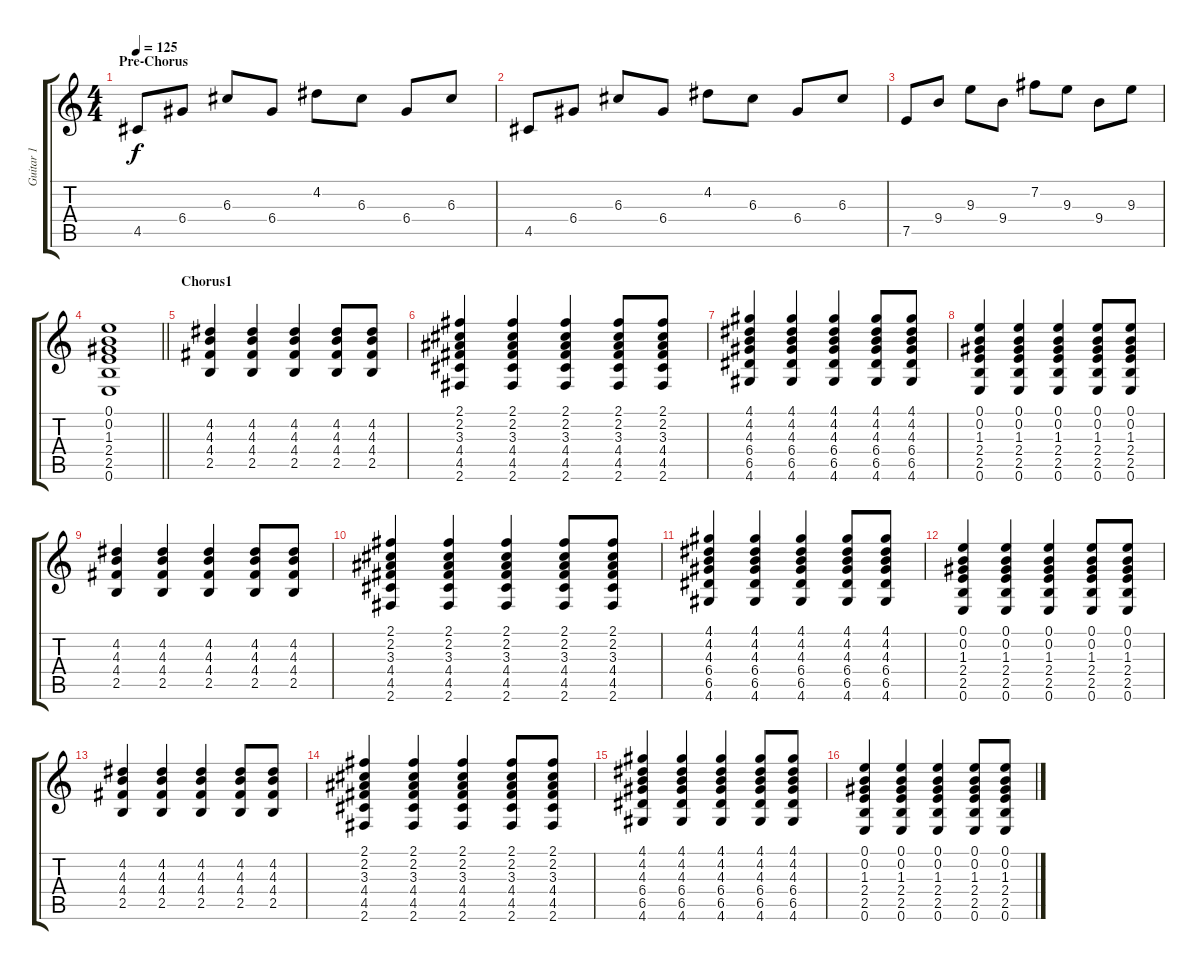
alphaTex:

\track ("Guitar 1" "Guitar 1") {instrument acousticguitarsteel}
\staff {score tabs}
\tuning (E4 B3 G3 D3 A2 E2) {hide}
\ts (4 4)
\section ("" "Pre-Chorus")
\tempo 125
\clef g2
\ks c
4.5.8{dy f} 6.4.8 6.3.8 6.4.8 4.2.8 6.3.8 6.4.8 6.3.8 |
4.5.8 6.4.8 6.3.8 6.4.8 4.2.8 6.3.8 6.4.8 6.3.8 |
7.5.8 9.4.8 9.3.8 9.4.8 7.2.8 9.3.8 9.4.8 9.3.8 |
\barLineRight lightlight
(0.1 0.2 1.3 2.4 2.5 0.6).1 |
\section ("" "Chorus1")
(4.2 4.3 4.4 2.5).4 (4.2 4.3 4.4 2.5).4 (4.2 4.3 4.4 2.5).4 (4.2 4.3 4.4 2.5).8 (4.2 4.3 4.4 2.5).8 |
(2.1 2.2 3.3 4.4 4.5 2.6).4 (2.1 2.2 3.3 4.4 4.5 2.6).4 (2.1 2.2 3.3 4.4 4.5 2.6).4 (2.1 2.2 3.3 4.4 4.5 2.6).8 (2.1 2.2 3.3 4.4 4.5 2.6).8 |
(4.1 4.2 4.3 6.4 6.5 4.6).4 (4.1 4.2 4.3 6.4 6.5 4.6).4 (4.1 4.2 4.3 6.4 6.5 4.6).4 (4.1 4.2 4.3 6.4 6.5 4.6).8 (4.1 4.2 4.3 6.4 6.5 4.6).8 |
(0.1 0.2 1.3 2.4 2.5 0.6).4 (0.1 0.2 1.3 2.4 2.5 0.6).4 (0.1 0.2 1.3 2.4 2.5 0.6).4 (0.1 0.2 1.3 2.4 2.5 0.6).8 (0.1 0.2 1.3 2.4 2.5 0.6).8 |
(4.2 4.3 4.4 2.5).4 (4.2 4.3 4.4 2.5).4 (4.2 4.3 4.4 2.5).4 (4.2 4.3 4.4 2.5).8 (4.2 4.3 4.4 2.5).8 |
(2.1 2.2 3.3 4.4 4.5 2.6).4 (2.1 2.2 3.3 4.4 4.5 2.6).4 (2.1 2.2 3.3 4.4 4.5 2.6).4 (2.1 2.2 3.3 4.4 4.5 2.6).8 (2.1 2.2 3.3 4.4 4.5 2.6).8 |
(4.1 4.2 4.3 6.4 6.5 4.6).4 (4.1 4.2 4.3 6.4 6.5 4.6).4 (4.1 4.2 4.3 6.4 6.5 4.6).4 (4.1 4.2 4.3 6.4 6.5 4.6).8 (4.1 4.2 4.3 6.4 6.5 4.6).8 |
(0.1 0.2 1.3 2.4 2.5 0.6).4 (0.1 0.2 1.3 2.4 2.5 0.6).4 (0.1 0.2 1.3 2.4 2.5 0.6).4 (0.1 0.2 1.3 2.4 2.5 0.6).8 (0.1 0.2 1.3 2.4 2.5 0.6).8 |
(4.2 4.3 4.4 2.5).4 (4.2 4.3 4.4 2.5).4 (4.2 4.3 4.4 2.5).4 (4.2 4.3 4.4 2.5).8 (4.2 4.3 4.4 2.5).8 |
(2.1 2.2 3.3 4.4 4.5 2.6).4 (2.1 2.2 3.3 4.4 4.5 2.6).4 (2.1 2.2 3.3 4.4 4.5 2.6).4 (2.1 2.2 3.3 4.4 4.5 2.6).8 (2.1 2.2 3.3 4.4 4.5 2.6).8 |
(4.1 4.2 4.3 6.4 6.5 4.6).4 (4.1 4.2 4.3 6.4 6.5 4.6).4 (4.1 4.2 4.3 6.4 6.5 4.6).4 (4.1 4.2 4.3 6.4 6.5 4.6).8 (4.1 4.2 4.3 6.4 6.5 4.6).8 |
(0.1 0.2 1.3 2.4 2.5 0.6).4 (0.1 0.2 1.3 2.4 2.5 0.6).4 (0.1 0.2 1.3 2.4 2.5 0.6).4 (0.1 0.2 1.3 2.4 2.5 0.6).8 (0.1 0.2 1.3 2.4 2.5 0.6).8
